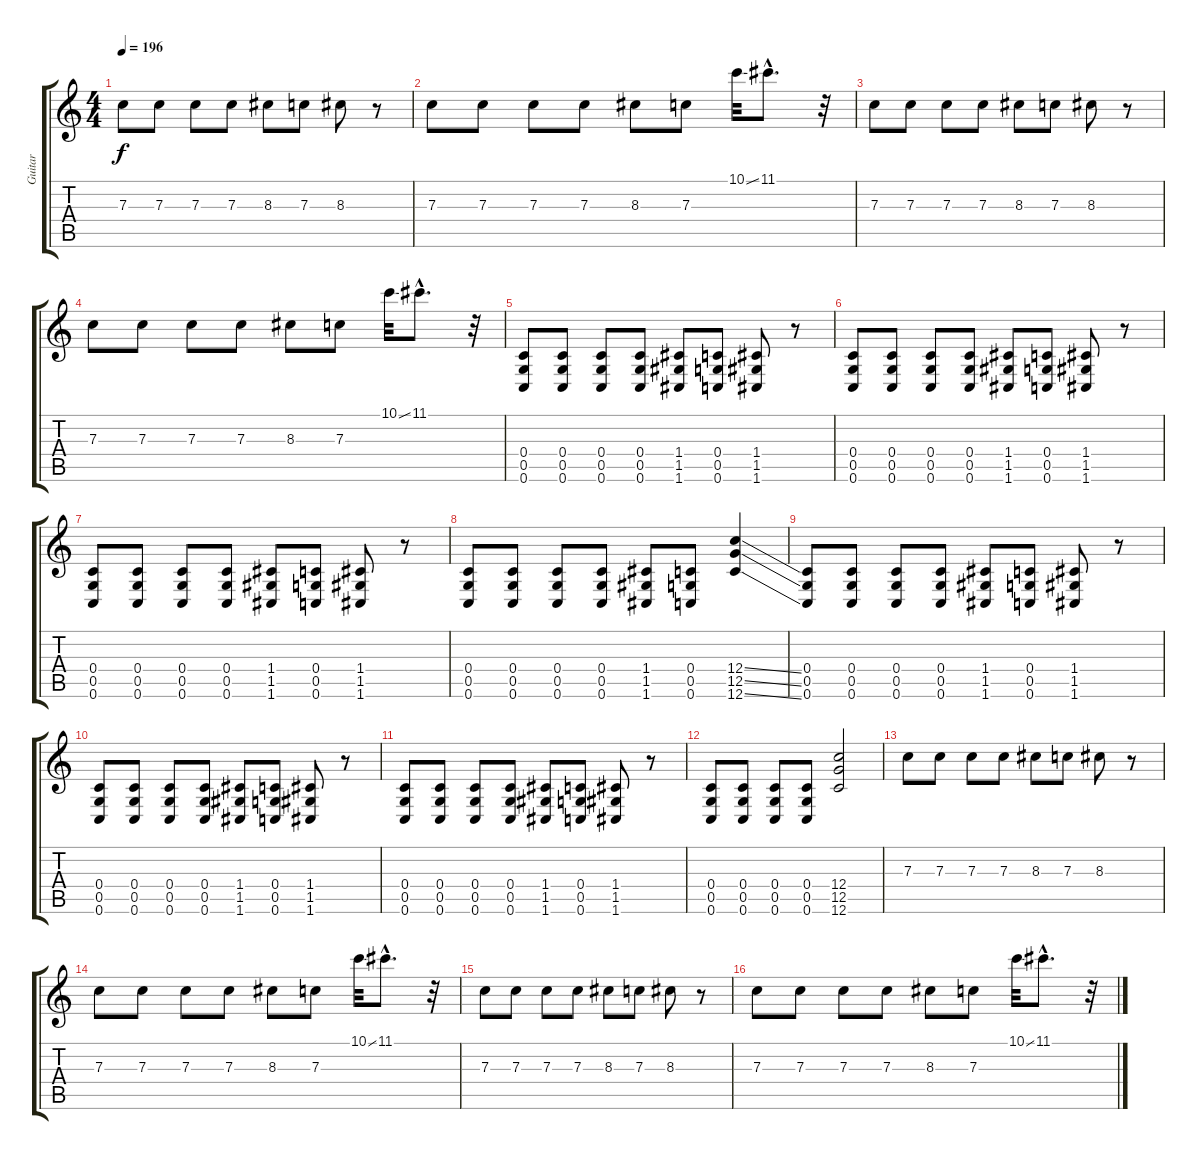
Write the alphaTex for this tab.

\track ("Guitar" "Guitar") {instrument distortionguitar}
\staff {score tabs}
\tuning (D4 A3 F3 C3 G2 C2) {hide}
\ts (4 4)
\tempo 196
\clef g2
\ks c
7.3.8{dy f} 7.3.8 7.3.8 7.3.8 8.3.8 7.3.8 8.3.8 r.8 |
7.3.8 7.3.8 7.3.8 7.3.8 8.3.8 7.3.8 10.1{ss}.32 11.1{hac}.8{d} r.32 |
7.3.8 7.3.8 7.3.8 7.3.8 8.3.8 7.3.8 8.3.8 r.8 |
7.3.8 7.3.8 7.3.8 7.3.8 8.3.8 7.3.8 10.1{ss}.32 11.1{hac}.8{d} r.32 |
(0.4 0.5 0.6).8 (0.4 0.5 0.6).8 (0.4 0.5 0.6).8 (0.4 0.5 0.6).8 (1.4 1.5 1.6).8 (0.4 0.5 0.6).8 (1.4 1.5 1.6).8 r.8 |
(0.4 0.5 0.6).8 (0.4 0.5 0.6).8 (0.4 0.5 0.6).8 (0.4 0.5 0.6).8 (1.4 1.5 1.6).8 (0.4 0.5 0.6).8 (1.4 1.5 1.6).8 r.8 |
(0.4 0.5 0.6).8 (0.4 0.5 0.6).8 (0.4 0.5 0.6).8 (0.4 0.5 0.6).8 (1.4 1.5 1.6).8 (0.4 0.5 0.6).8 (1.4 1.5 1.6).8 r.8 |
(0.4 0.5 0.6).8 (0.4 0.5 0.6).8 (0.4 0.5 0.6).8 (0.4 0.5 0.6).8 (1.4 1.5 1.6).8 (0.4 0.5 0.6).8 (12.4{ss} 12.5{ss} 12.6{ss}).4 |
(0.4 0.5 0.6).8 (0.4 0.5 0.6).8 (0.4 0.5 0.6).8 (0.4 0.5 0.6).8 (1.4 1.5 1.6).8 (0.4 0.5 0.6).8 (1.4 1.5 1.6).8 r.8 |
(0.4 0.5 0.6).8 (0.4 0.5 0.6).8 (0.4 0.5 0.6).8 (0.4 0.5 0.6).8 (1.4 1.5 1.6).8 (0.4 0.5 0.6).8 (1.4 1.5 1.6).8 r.8 |
(0.4 0.5 0.6).8 (0.4 0.5 0.6).8 (0.4 0.5 0.6).8 (0.4 0.5 0.6).8 (1.4 1.5 1.6).8 (0.4 0.5 0.6).8 (1.4 1.5 1.6).8 r.8 |
(0.4 0.5 0.6).8 (0.4 0.5 0.6).8 (0.4 0.5 0.6).8 (0.4 0.5 0.6).8 (12.4 12.5 12.6).2 |
7.3.8 7.3.8 7.3.8 7.3.8 8.3.8 7.3.8 8.3.8 r.8 |
7.3.8 7.3.8 7.3.8 7.3.8 8.3.8 7.3.8 10.1{ss}.32 11.1{hac}.8{d} r.32 |
7.3.8 7.3.8 7.3.8 7.3.8 8.3.8 7.3.8 8.3.8 r.8 |
7.3.8 7.3.8 7.3.8 7.3.8 8.3.8 7.3.8 10.1{ss}.32 11.1{hac}.8{d} r.32
